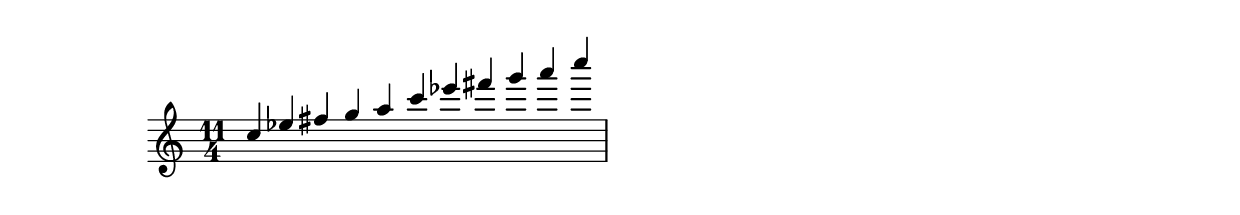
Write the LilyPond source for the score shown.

\version "2.18.2" \score { \new Staff << \new Voice { \set midiInstrument = #"piano" \voiceOne
 \key c \major \time 11/4
\override Voice.TextScript.font-size = #-4
 { c'' ees'' fis'' g'' a'' c''' ees''' fis''' g''' a''' c''''  } 
 } >> \layout { } \midi { \context { \Staff \remove "Staff_performer" }
\context { \Voice \consists "Staff_performer" } \tempo 2 = 60 } }
\paper{oddHeaderMarkup = ##f oddFooterMarkup = ##f}
